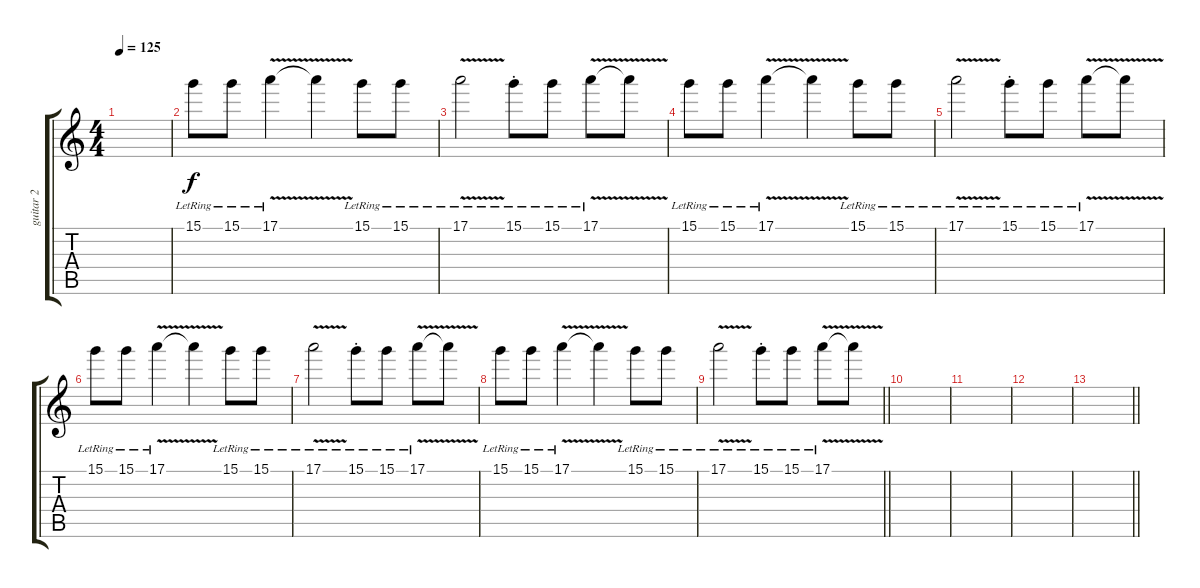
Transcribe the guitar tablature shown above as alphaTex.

\track ("guitar 2" "guitar 2") {instrument electricguitarjazz}
\staff {score tabs}
\tuning (E4 B3 G3 D3 A2 E2) {hide}
\ts (4 4)
\tempo 125
\clef g2
\ks c
|
15.1{lr}.8{volume 7} 15.1{lr}.8 17.1{v lr}.4 17.1{t}.4 15.1{lr}.8 15.1{lr}.8 |
17.1{v lr}.2 15.1{st lr}.8 15.1{lr}.8 17.1{v lr}.8 17.1{t}.8 |
15.1{lr}.8 15.1{lr}.8 17.1{v lr}.4 17.1{t}.4 15.1{lr}.8 15.1{lr}.8 |
17.1{v lr}.2 15.1{st lr}.8 15.1{lr}.8 17.1{v lr}.8 17.1{t}.8 |
15.1{lr}.8 15.1{lr}.8 17.1{v lr}.4 17.1{t}.4 15.1{lr}.8 15.1{lr}.8 |
17.1{v lr}.2 15.1{st lr}.8 15.1{lr}.8 17.1{v lr}.8 17.1{t}.8 |
15.1{lr}.8 15.1{lr}.8 17.1{v lr}.4 17.1{t}.4 15.1{lr}.8 15.1{lr}.8 |
\barLineRight lightlight
17.1{v lr}.2 15.1{st lr}.8 15.1{lr}.8 17.1{v lr}.8 17.1{t}.8 |
|
|
|
\barLineRight lightlight
